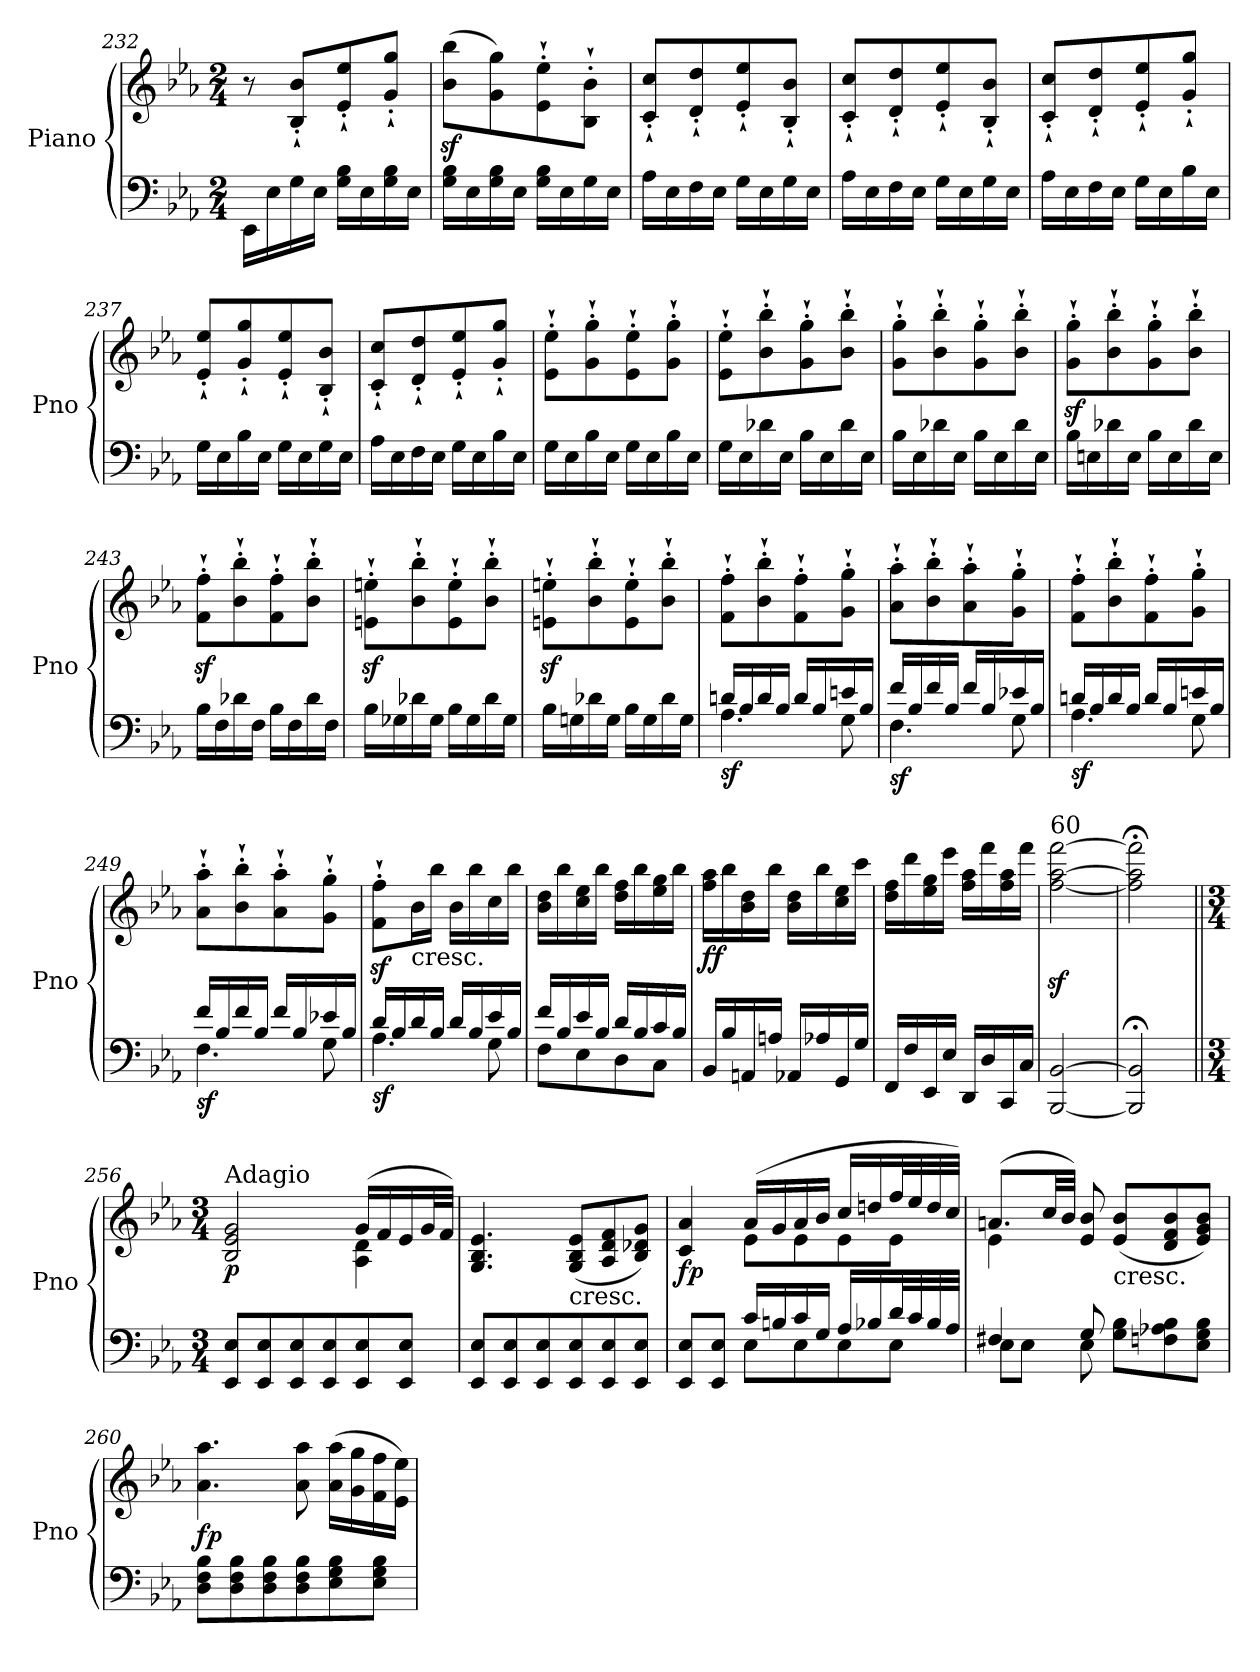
**kern	**kern	**dynam
*part1	*part1	*part1
*staff2	*staff1	*staff1/2
*I"Piano	*	*
*I'Pno	*	*
*clefF4	*clefG2	*
*k[b-e-a-]	*k[b-e-a-]	*
*E-:	*E-:	*
*M2/4	*M2/4	*
=232	=232	=232
16EE-\LL	8r	.
16E-\	.	.
16G\	8B-/`' 8b-/`'L	.
16E-\JJ	.	.
16G\ 16B-\LL	8e-/`' 8ee-/`'	.
16E-\	.	.
16G\ 16B-\	8g/`' 8gg/`'J	.
16E-\JJ	.	.
=233	=233	=233
16G\ 16B-\LL	(8b-\z< 8bb-\z<L	.
16E-\	.	.
16G\ 16B-\	8g\ 8gg\)	.
16E-\JJ	.	.
16G\ 16B-\LL	8e-\`' 8ee-\`'	.
16E-\	.	.
16G\	8B-\`' 8b-\`'J	.
16E-\JJ	.	.
=234	=234	=234
16A-\LL	8c/`' 8cc/`'L	.
16E-\	.	.
16F\	8d/`' 8dd/`'	.
16E-\JJ	.	.
16G\LL	8e-/`' 8ee-/`'	.
16E-\	.	.
16G\	8B-/`' 8b-/`'J	.
16E-\JJ	.	.
=235	=235	=235
16A-\LL	8c/`' 8cc/`'L	.
16E-\	.	.
16F\	8d/`' 8dd/`'	.
16E-\JJ	.	.
16G\LL	8e-/`' 8ee-/`'	.
16E-\	.	.
16G\	8B-/`' 8b-/`'J	.
16E-\JJ	.	.
!!LO:PB:g=z
=236	=236	=236
16A-\LL	8c/`' 8cc/`'L	.
16E-\	.	.
16F\	8d/`' 8dd/`'	.
16E-\JJ	.	.
16G\LL	8e-/`' 8ee-/`'	.
16E-\	.	.
16B-\	8g/`' 8gg/`'J	.
16E-\JJ	.	.
!!LO:PB:g=z
=237	=237	=237
16G\LL	8e-/`' 8ee-/`'L	.
16E-\	.	.
16B-\	8g/`' 8gg/`'	.
16E-\JJ	.	.
16G\LL	8e-/`' 8ee-/`'	.
16E-\	.	.
16G\	8B-/`' 8b-/`'J	.
16E-\JJ	.	.
=238	=238	=238
16A-\LL	8c/`' 8cc/`'L	.
16E-\	.	.
16F\	8d/`' 8dd/`'	.
16E-\JJ	.	.
16G\LL	8e-/`' 8ee-/`'	.
16E-\	.	.
16B-\	8g/`' 8gg/`'J	.
16E-\JJ	.	.
=239	=239	=239
16G\LL	8e-\`' 8ee-\`'L	.
16E-\	.	.
16B-\	8g\`' 8gg\`'	.
16E-\JJ	.	.
16G\LL	8e-\`' 8ee-\`'	.
16E-\	.	.
16B-\	8g\`' 8gg\`'J	.
16E-\JJ	.	.
=240	=240	=240
16G\LL	8e-\`' 8ee-\`'L	.
16E-\	.	.
16d-X\	8b-\`' 8bb-\`'	.
16E-\JJ	.	.
16B-\LL	8g\`' 8gg\`'	.
16E-\	.	.
16d-\	8b-\`' 8bb-\`'J	.
16E-\JJ	.	.
!!LO:PB:g=z
=241	=241	=241
16B-\LL	8g\`' 8gg\`'L	.
16E-\	.	.
16d-X\	8b-\`' 8bb-\`'	.
16E-\JJ	.	.
16B-\LL	8g\`' 8gg\`'	.
16E-\	.	.
16d-\	8b-\`' 8bb-\`'J	.
16E-\JJ	.	.
!!LO:PB:g=z
=242	=242	=242
16B-\LL	8g\z<`' 8gg\z<`'L	.
16En\	.	.
16d-X\	8b-\`' 8bb-\`'	.
16E\JJ	.	.
16B-\LL	8g\`' 8gg\`'	.
16E\	.	.
16d-\	8b-\`' 8bb-\`'J	.
16E\JJ	.	.
=243	=243	=243
16B-\LL	8f\z<`' 8ff\z<`'L	.
16F\	.	.
16d-X\	8b-\`' 8bb-\`'	.
16F\JJ	.	.
16B-\LL	8f\`' 8ff\`'	.
16F\	.	.
16d-\	8b-\`' 8bb-\`'J	.
16F\JJ	.	.
=244	=244	=244
16B-\LL	8en\z<`' 8een\z<`'L	.
16G-X\	.	.
16d-X\	8b-\`' 8bb-\`'	.
16G-\JJ	.	.
16B-\LL	8e\`' 8ee\`'	.
16G-\	.	.
16d-\	8b-\`' 8bb-\`'J	.
16G-\JJ	.	.
=245	=245	=245
16B-\LL	8en\z<`' 8een\z<`'L	.
16Gn\	.	.
16d-X\	8b-\`' 8bb-\`'	.
16G\JJ	.	.
16B-\LL	8e\`' 8ee\`'	.
16G\	.	.
16d-\	8b-\`' 8bb-\`'J	.
16G\JJ	.	.
!!LO:PB:g=z
=246	=246	=246
*^	*	*
!	!	!	!LO:DY:b=2
16dn/LL	4.A-\	8f\`' 8ff\`'L	sf
16B-/	.	.	.
16d/	.	8b-\`' 8bb-\`'	.
16B-/JJ	.	.	.
16d/LL	.	8f\`' 8ff\`'	.
16B-/	.	.	.
16en/	8G\	8g\`' 8gg\`'J	.
16B-/JJ	.	.	.
!!LO:PB:g=z
=247	=247	=247	=247
!	!	!	!LO:DY:b=2
16f/LL	4.F\	8a-\`' 8aa-\`'L	sf
16B-/	.	.	.
16f/	.	8b-\`' 8bb-\`'	.
16B-/JJ	.	.	.
16f/LL	.	8a-\`' 8aa-\`'	.
16B-/	.	.	.
16e-X/	8G\	8g\`' 8gg\`'J	.
16B-/JJ	.	.	.
=248	=248	=248	=248
!	!	!	!LO:DY:b=2
16dn/LL	4.A-\	8f\`' 8ff\`'L	sf
16B-/	.	.	.
16d/	.	8b-\`' 8bb-\`'	.
16B-/JJ	.	.	.
16d/LL	.	8f\`' 8ff\`'	.
16B-/	.	.	.
16en/	8G\	8g\`' 8gg\`'J	.
16B-/JJ	.	.	.
=249	=249	=249	=249
!	!	!	!LO:DY:b=2
16f/LL	4.F\	8a-\`' 8aa-\`'L	sf
16B-/	.	.	.
16f/	.	8b-\`' 8bb-\`'	.
16B-/JJ	.	.	.
16f/LL	.	8a-\`' 8aa-\`'	.
16B-/	.	.	.
16e-X/	8G\	8g\`' 8gg\`'J	.
16B-/JJ	.	.	.
=250	=250	=250	=250
!	!	!	!LO:DY:b=2
16d/LL	4.A-\	8f\z<`' 8ff\z<`'L	sf
16B-/	.	.	.
!	!	!LO:TX:b:t=cresc.	!
16d/	.	16b-\L	.
16B-/JJ	.	16bb-\JJ	.
16d/LL	.	16b-\LL	.
16B-/	.	16bb-\	.
16e-/	8G\	16cc\	.
16B-/JJ	.	16bb-\JJ	.
!!LO:PB:g=z
=251	=251	=251	=251
16f/LL	8F\L	16b-\ 16dd\LL	.
16B-/	.	16bb-\	.
16e-/	8E-\	16cc\ 16ee-\	.
16B-/JJ	.	16bb-\JJ	.
16d/LL	8D\	16dd\ 16ff\LL	.
16B-/	.	16bb-\	.
16c/	8C\J	16ee-\ 16gg\	.
16B-/JJ	.	16bb-\JJ	.
*v	*v	*	*
=252	=252	=252
!	!	!LO:DY:b
16BB-/LL	16ff\ 16aa-\LL	ff
16B-/	16bb-\	.
16AAn/	16b-\ 16dd\	.
16An/JJ	16bb-\JJ	.
16AA-X/LL	16b-\ 16dd\LL	.
16A-X/	16bb-\	.
16GG/	16cc\ 16ee-\	.
16G/JJ	16ccc\JJ	.
=253	=253	=253
16FF/LL	16dd\ 16ff\LL	.
16F/	16ddd\	.
16EE-/	16ee-\ 16gg\	.
16E-/JJ	16eee-\JJ	.
16DD/LL	16ff\ 16aa-\LL	.
16D/	16fff\	.
16CC/	16ff\ 16aa-\	.
16C/JJ	16fff\JJ	.
=254	=254	=254
!	!LO:TX:a:t=60	!
[2BBB-/ [2BB-/	[2ff\z< [2aa-\z< [2fff\z<	.
=255	=255	=255
2BBB-/];< 2BB-/];<	2ff\];< 2aa-\];< 2fff\];<	.
=256||	=256||	=256||
*M3/4	*M3/4	*
*	*^	*
!	!LO:TX:a:t=Adagio	!	!
!	!	!	!LO:DY:b
8EE-/ 8E-/L	2B-/ 2e-/ 2g/	2ryy	p
8EE-/ 8E-/	.	.	.
8EE-/ 8E-/	.	.	.
8EE-/ 8E-/	.	.	.
8EE-/ 8E-/	(16g/LL	4A-\ 4d\	.
.	16f/	.	.
8EE-/ 8E-/J	16e-/	.	.
.	32g/L	.	.
.	32f/JJJ)	.	.
*	*v	*v	*
!!LO:LB:g=z
=257	=257	=257
8EE-/ 8E-/L	4.G/ 4.B-/ 4.e-/	.
8EE-/ 8E-/	.	.
8EE-/ 8E-/	.	.
!	!LO:TX:b:t=cresc.	!
8EE-/ 8E-/	(8G/ 8B-/ 8e-/L	.
8EE-/ 8E-/	8A-/ 8d/ 8f/	.
8EE-/ 8E-/J	8B-/ 8d-X/ 8g/J)	.
=258	=258	=258
*^	*^	*
!	!	!	!	!LO:DY:b
8EE-/ 8E-/L	4ryy	4c/ 4a-/	4ryy	fp
8EE-/ 8E-/J	.	.	.	.
16c/LL	8E-\L	(16a-/LL	8e-\L	.
16Bn/	.	16g/	.	.
16c/	8E-\	16a-/	8e-\	.
16G/JJ	.	16b-/JJ	.	.
16A-/LL	8E-\	16cc/LL	8e-\	.
16B-X/	.	16ddn/	.	.
32d/L	8E-\J	32ff/L	8e-\J	.
32c/	.	32ee-/	.	.
32B-/	.	32dd/	.	.
32A-/JJJ	.	32cc/JJJ)	.	.
=259	=259	=259	=259	=259
4F#X/	8E-\L	(8.an/L	4e-\	.
.	8E-\J	.	.	.
.	.	32cc/LL	.	.
.	.	32b-/JJJ)	.	.
8G/	8E-\	8e-/ 8b-/	2ryy	.
!	!	!LO:TX:b:t=cresc.	!	!
8G\ 8B-\L	4.ryy	(8e-/ 8b-/L	.	.
8Fn\ 8A-X\ 8B-\	.	8d/ 8f/ 8b-/	.	.
8E-\ 8G\ 8B-\J	.	8e-/ 8g/ 8b-/J)	.	.
*v	*v	*	*	*
*	*v	*v	*
!!LO:PB:g=z
=260	=260	=260
!	!	!LO:DY:b
8D\ 8F\ 8B-\L	4.a-\ 4.aa-\	fp
8D\ 8F\ 8B-\	.	.
8D\ 8F\ 8B-\	.	.
8D\ 8F\ 8B-\	8a-\ 8aa-\	.
8E-\ 8G\ 8B-\	(16a-\ 16aa-\LL	.
.	16g\ 16gg\	.
8E-\ 8G\ 8B-\J	16f\ 16ff\	.
.	16e-\ 16ee-\JJ)	.
=	=	=
*-	*-	*-
